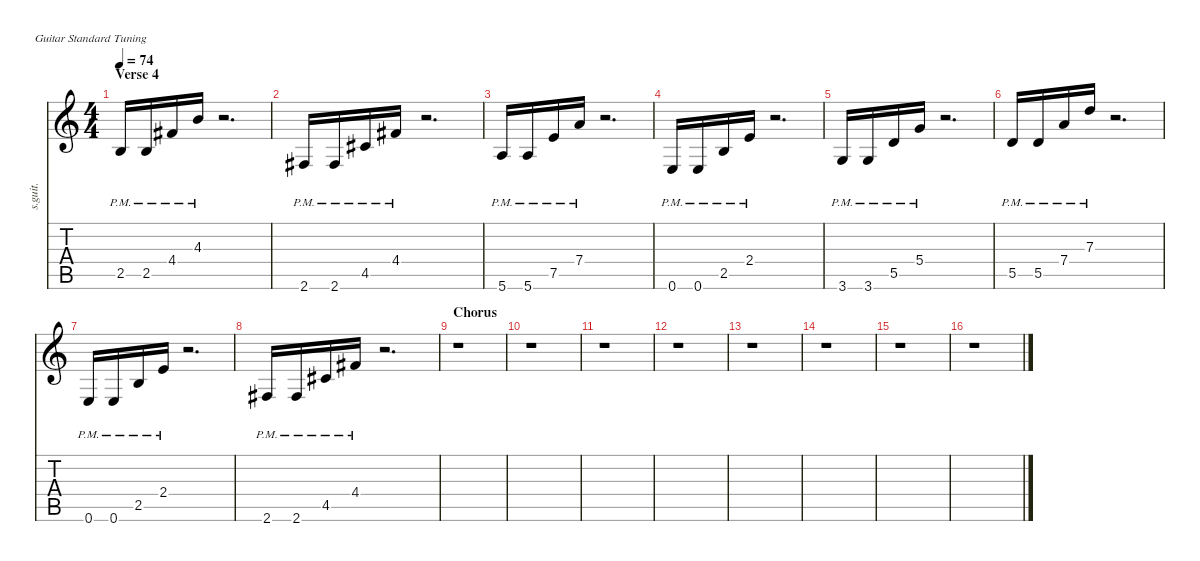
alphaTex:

\defaultSystemsLayout 4
\hideDynamics
\bracketExtendMode nobrackets
\track ("Joe Walsh - Rhythm Guitar" "s.guit.") {instrument overdrivenguitar}
\staff {score tabs}
\tuning (E4 B3 G3 D3 A2 E2)
\ts (4 4)
\section ("" "Verse 4")
\tempo 74
\clef g2
\ks c
2.5{pm}.16{lyrics (0 "") lyrics (1 "") lyrics (2 "") lyrics (3 "") lyrics (4 "") dy f} 2.5{pm}.16{lyrics (0 "") lyrics (1 "") lyrics (2 "") lyrics (3 "") lyrics (4 "")} 4.4{pm acc #}.16{lyrics (0 "") lyrics (1 "") lyrics (2 "") lyrics (3 "") lyrics (4 "")} 4.3{pm}.16{lyrics (0 "") lyrics (1 "") lyrics (2 "") lyrics (3 "") lyrics (4 "")} r.2{d} |
2.6{pm acc #}.16{lyrics (0 "") lyrics (1 "") lyrics (2 "") lyrics (3 "") lyrics (4 "")} 2.6{pm acc #}.16{lyrics (0 "") lyrics (1 "") lyrics (2 "") lyrics (3 "") lyrics (4 "")} 4.5{pm acc #}.16{lyrics (0 "") lyrics (1 "") lyrics (2 "") lyrics (3 "") lyrics (4 "")} 4.4{pm acc #}.16{lyrics (0 "") lyrics (1 "") lyrics (2 "") lyrics (3 "") lyrics (4 "")} r.2{d} |
5.6{pm}.16{lyrics (0 "") lyrics (1 "") lyrics (2 "") lyrics (3 "") lyrics (4 "")} 5.6{pm}.16{lyrics (0 "") lyrics (1 "") lyrics (2 "") lyrics (3 "") lyrics (4 "")} 7.5{pm}.16{lyrics (0 "") lyrics (1 "") lyrics (2 "") lyrics (3 "") lyrics (4 "")} 7.4{pm}.16{lyrics (0 "") lyrics (1 "") lyrics (2 "") lyrics (3 "") lyrics (4 "")} r.2{d} |
0.6{pm}.16{lyrics (0 "") lyrics (1 "") lyrics (2 "") lyrics (3 "") lyrics (4 "")} 0.6{pm}.16{lyrics (0 "") lyrics (1 "") lyrics (2 "") lyrics (3 "") lyrics (4 "")} 2.5{pm}.16{lyrics (0 "") lyrics (1 "") lyrics (2 "") lyrics (3 "") lyrics (4 "")} 2.4{pm}.16{lyrics (0 "") lyrics (1 "") lyrics (2 "") lyrics (3 "") lyrics (4 "")} r.2{d} |
3.6{pm}.16{lyrics (0 "") lyrics (1 "") lyrics (2 "") lyrics (3 "") lyrics (4 "")} 3.6{pm}.16{lyrics (0 "") lyrics (1 "") lyrics (2 "") lyrics (3 "") lyrics (4 "")} 5.5{pm}.16{lyrics (0 "") lyrics (1 "") lyrics (2 "") lyrics (3 "") lyrics (4 "")} 5.4{pm}.16{lyrics (0 "") lyrics (1 "") lyrics (2 "") lyrics (3 "") lyrics (4 "")} r.2{d} |
5.5{pm}.16{lyrics (0 "") lyrics (1 "") lyrics (2 "") lyrics (3 "") lyrics (4 "")} 5.5{pm}.16{lyrics (0 "") lyrics (1 "") lyrics (2 "") lyrics (3 "") lyrics (4 "")} 7.4{pm}.16{lyrics (0 "") lyrics (1 "") lyrics (2 "") lyrics (3 "") lyrics (4 "")} 7.3{pm}.16{lyrics (0 "") lyrics (1 "") lyrics (2 "") lyrics (3 "") lyrics (4 "")} r.2{d} |
0.6{pm}.16{lyrics (0 "") lyrics (1 "") lyrics (2 "") lyrics (3 "") lyrics (4 "")} 0.6{pm}.16{lyrics (0 "") lyrics (1 "") lyrics (2 "") lyrics (3 "") lyrics (4 "")} 2.5{pm}.16{lyrics (0 "") lyrics (1 "") lyrics (2 "") lyrics (3 "") lyrics (4 "")} 2.4{pm}.16{lyrics (0 "") lyrics (1 "") lyrics (2 "") lyrics (3 "") lyrics (4 "")} r.2{d} |
2.6{pm acc #}.16{lyrics (0 "") lyrics (1 "") lyrics (2 "") lyrics (3 "") lyrics (4 "")} 2.6{pm acc #}.16{lyrics (0 "") lyrics (1 "") lyrics (2 "") lyrics (3 "") lyrics (4 "")} 4.5{pm acc #}.16{lyrics (0 "") lyrics (1 "") lyrics (2 "") lyrics (3 "") lyrics (4 "")} 4.4{pm acc #}.16{lyrics (0 "") lyrics (1 "") lyrics (2 "") lyrics (3 "") lyrics (4 "")} r.2{d} |
\section ("" "Chorus")
r.1 |
r.1 |
r.1 |
r.1 |
r.1 |
r.1 |
r.1 |
r.1
